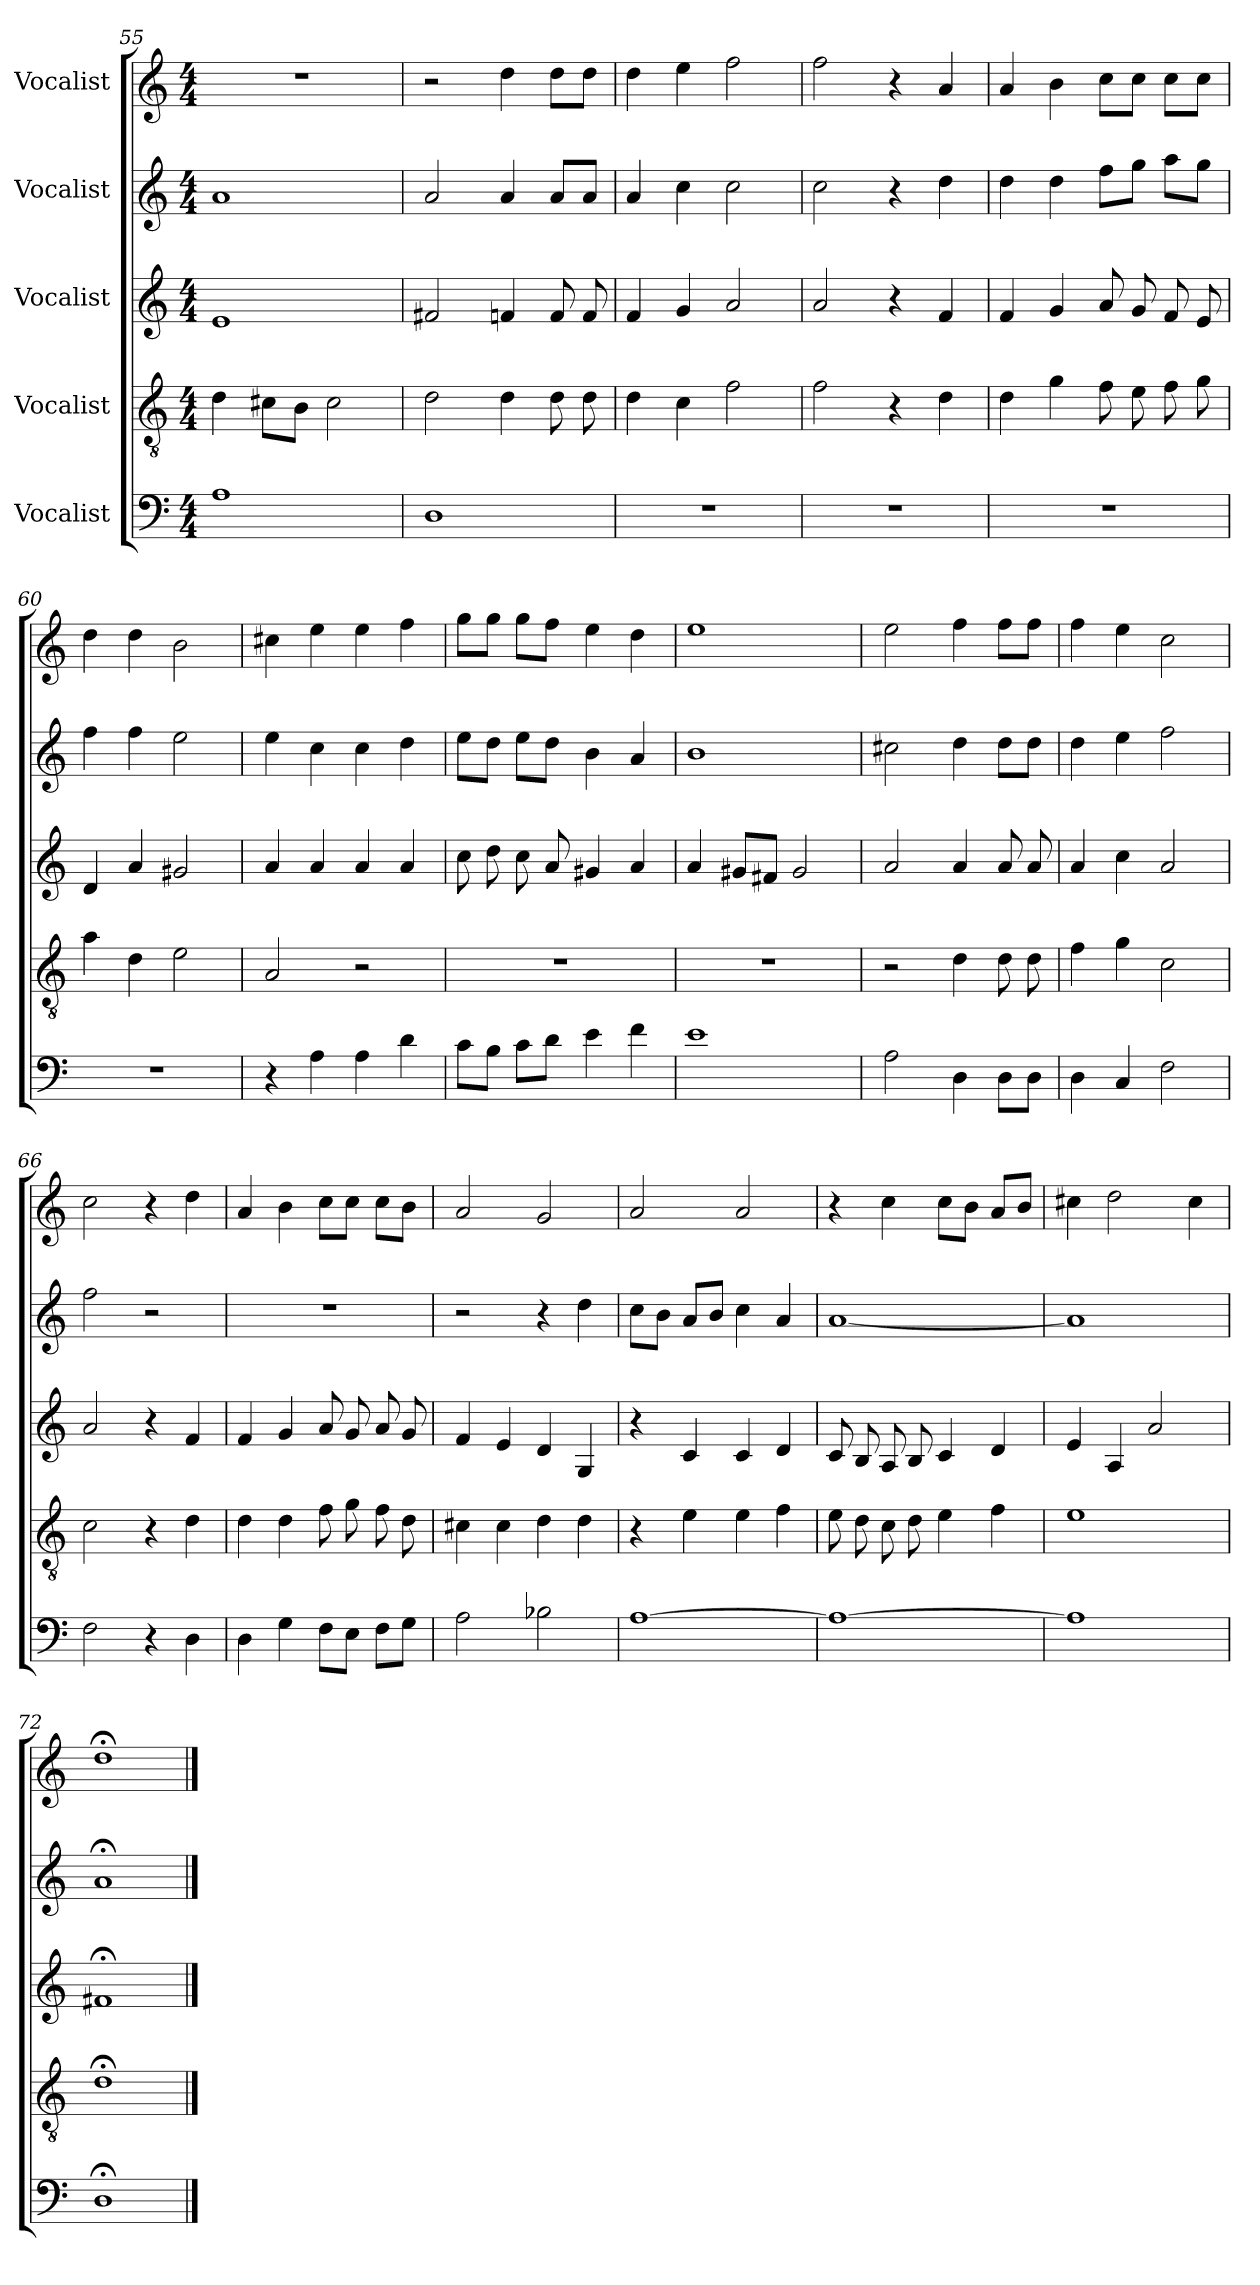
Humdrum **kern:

**kern	**kern	**kern	**kern	**kern
*part5	*part4	*part3	*part2	*part1
*staff5	*staff4	*staff3	*staff2	*staff1
*I"Vocalist	*I"Vocalist	*I"Vocalist	*I"Vocalist	*I"Vocalist
*clefF4	*clefGv2	*clefG2	*clefG2	*clefG2
*k[]	*k[]	*k[]	*k[]	*k[]
*M4/4	*M4/4	*M4/4	*M4/4	*M4/4
=55	=55	=55	=55	=55
1A	4d\	1e	1a	1r
.	8c#X\L	.	.	.
.	8B\J	.	.	.
.	2c#\	.	.	.
=56	=56	=56	=56	=56
1D	2d\	2f#X/	2a/	2r
.	4d\	4fn/	4a/	4dd\
.	8d\	8f/	8a/L	8dd\L
.	8d\	8f/	8a/J	8dd\J
=57	=57	=57	=57	=57
1r	4d\	4f/	4a/	4dd\
.	4c\	4g/	4cc\	4ee\
.	2f\	2a/	2cc\	2ff\
=58	=58	=58	=58	=58
1r	2f\	2a/	2cc\	2ff\
.	4r	4r	4r	4r
.	4d\	4f/	4dd\	4a/
=59	=59	=59	=59	=59
1r	4d\	4f/	4dd\	4a/
.	4g\	4g/	4dd\	4b\
.	8f\	8a/	8ff\L	8cc\L
.	8e\	8g/	8gg\J	8cc\J
.	8f\	8f/	8aa\L	8cc\L
.	8g\	8e/	8gg\J	8cc\J
=60	=60	=60	=60	=60
1r	4a\	4d/	4ff\	4dd\
.	4d\	4a/	4ff\	4dd\
.	2e\	2g#X/	2ee\	2b\
=61	=61	=61	=61	=61
4r	2A/	4a/	4ee\	4cc#X\
4A\	.	4a/	4cc\	4ee\
4A\	2r	4a/	4cc\	4ee\
4d\	.	4a/	4dd\	4ff\
=62	=62	=62	=62	=62
8c\L	1r	8cc\	8ee\L	8gg\L
8B\J	.	8dd\	8dd\J	8gg\J
8c\L	.	8cc\	8ee\L	8gg\L
8d\J	.	8a/	8dd\J	8ff\J
4e\	.	4g#X/	4b\	4ee\
4f\	.	4a/	4a/	4dd\
=63	=63	=63	=63	=63
1e	1r	4a/	1b	1ee
.	.	8g#X/L	.	.
.	.	8f#X/J	.	.
.	.	2g#/	.	.
=64	=64	=64	=64	=64
2A\	2r	2a/	2cc#X\	2ee\
4D\	4d\	4a/	4dd\	4ff\
8D\L	8d\	8a/	8dd\L	8ff\L
8D\J	8d\	8a/	8dd\J	8ff\J
=65	=65	=65	=65	=65
4D\	4f\	4a/	4dd\	4ff\
4C/	4g\	4cc\	4ee\	4ee\
2F\	2c\	2a/	2ff\	2cc\
=66	=66	=66	=66	=66
2F\	2c\	2a/	2ff\	2cc\
4r	4r	4r	2r	4r
4D\	4d\	4f/	.	4dd\
=67	=67	=67	=67	=67
4D\	4d\	4f/	1r	4a/
4G\	4d\	4g/	.	4b\
8F\L	8f\	8a/	.	8cc\L
8E\J	8g\	8g/	.	8cc\J
8F\L	8f\	8a/	.	8cc\L
8G\J	8d\	8g/	.	8b\J
=68	=68	=68	=68	=68
2A\	4c#X\	4f/	2r	2a/
.	4c#\	4e/	.	.
2B-X\	4d\	4d/	4r	2g/
.	4d\	4G/	4dd\	.
=69	=69	=69	=69	=69
[1A	4r	4r	8cc\L	2a/
.	.	.	8b\J	.
.	4e\	4c/	8a/L	.
.	.	.	8b/J	.
.	4e\	4c/	4cc\	2a/
.	4f\	4d/	4a/	.
=70	=70	=70	=70	=70
1A_	8e\	8c/	[1a	4r
.	8d\	8B/	.	.
.	8c\	8A/	.	4cc\
.	8d\	8B/	.	.
.	4e\	4c/	.	8cc\L
.	.	.	.	8b\J
.	4f\	4d/	.	8a/L
.	.	.	.	8b/J
=71	=71	=71	=71	=71
1A]	1e	4e/	1a]	4cc#X\
.	.	4A/	.	2dd\
.	.	2a/	.	.
.	.	.	.	4cc#\
=72	=72	=72	=72	=72
1D;<	1d;<	1f#X;<	1a;<	1dd;<
==	==	==	==	==
*-	*-	*-	*-	*-
